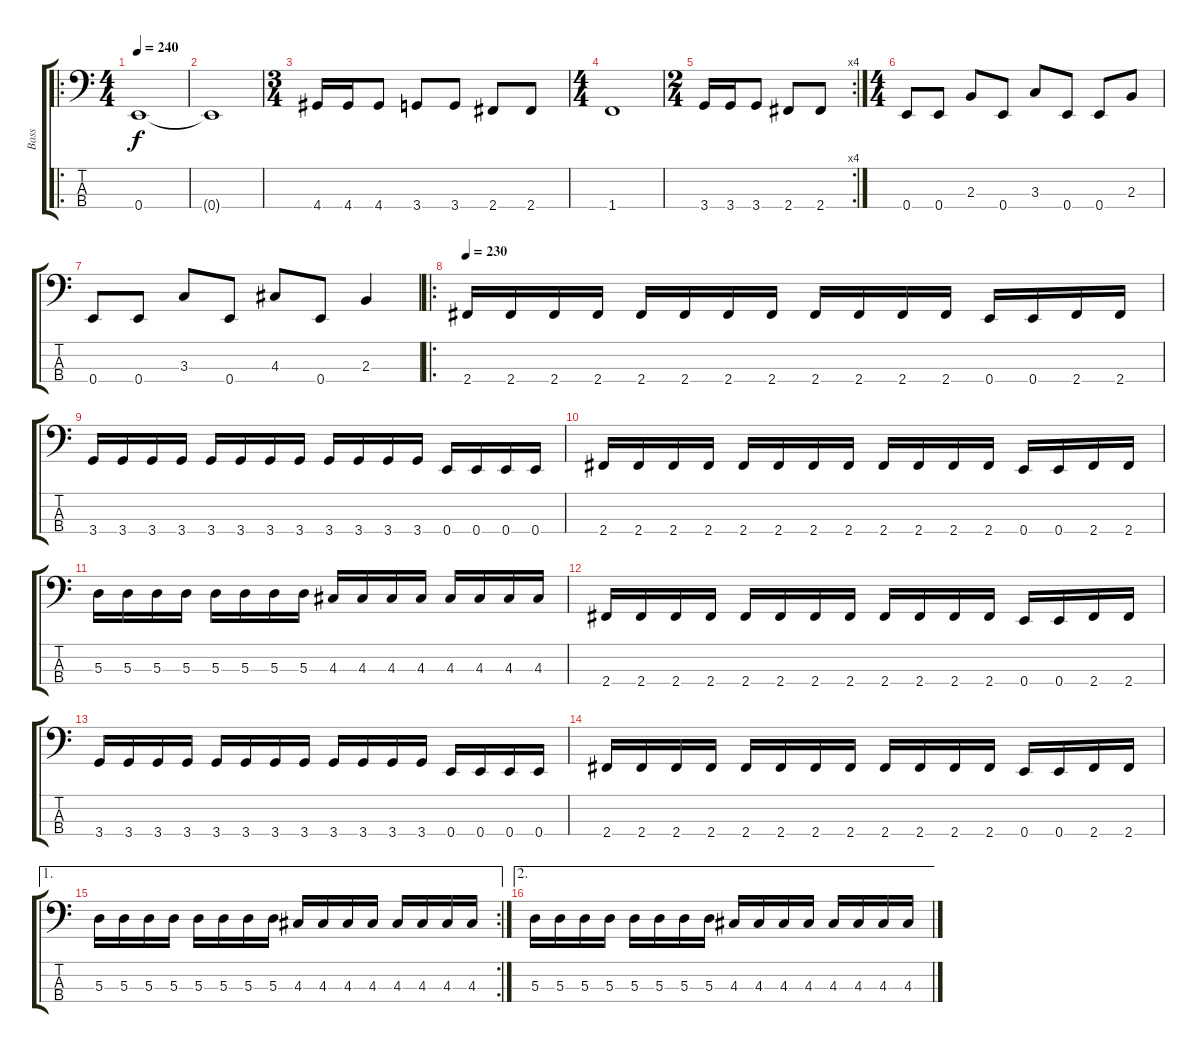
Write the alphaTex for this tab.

\track ("Bass" "Bass") {instrument electricbasspick}
\staff {score tabs}
\tuning (G2 D2 A1 E1) {hide}
\ro
\ts (4 4)
\tempo 240
\clef f4
\ks c
0.4.1{dy f} |
0.4{t}.1 |
\ts (3 4)
4.4.16 4.4.16 4.4.8 3.4.8 3.4.8 2.4.8 2.4.8 |
\ts (4 4)
1.4.1 |
\rc 4
\ts (2 4)
3.4.16 3.4.16 3.4.8 2.4.8 2.4.8 |
\ts (4 4)
0.4.8 0.4.8 2.3.8 0.4.8 3.3.8 0.4.8 0.4.8 2.3.8 |
0.4.8 0.4.8 3.3.8 0.4.8 4.3.8 0.4.8 2.3.4 |
\ro
\tempo 230
2.4.16 2.4.16 2.4.16 2.4.16 2.4.16 2.4.16 2.4.16 2.4.16 2.4.16 2.4.16 2.4.16 2.4.16 0.4.16 0.4.16 2.4.16 2.4.16 |
3.4.16 3.4.16 3.4.16 3.4.16 3.4.16 3.4.16 3.4.16 3.4.16 3.4.16 3.4.16 3.4.16 3.4.16 0.4.16 0.4.16 0.4.16 0.4.16 |
2.4.16 2.4.16 2.4.16 2.4.16 2.4.16 2.4.16 2.4.16 2.4.16 2.4.16 2.4.16 2.4.16 2.4.16 0.4.16 0.4.16 2.4.16 2.4.16 |
5.3.16 5.3.16 5.3.16 5.3.16 5.3.16 5.3.16 5.3.16 5.3.16 4.3.16 4.3.16 4.3.16 4.3.16 4.3.16 4.3.16 4.3.16 4.3.16 |
2.4.16 2.4.16 2.4.16 2.4.16 2.4.16 2.4.16 2.4.16 2.4.16 2.4.16 2.4.16 2.4.16 2.4.16 0.4.16 0.4.16 2.4.16 2.4.16 |
3.4.16 3.4.16 3.4.16 3.4.16 3.4.16 3.4.16 3.4.16 3.4.16 3.4.16 3.4.16 3.4.16 3.4.16 0.4.16 0.4.16 0.4.16 0.4.16 |
2.4.16 2.4.16 2.4.16 2.4.16 2.4.16 2.4.16 2.4.16 2.4.16 2.4.16 2.4.16 2.4.16 2.4.16 0.4.16 0.4.16 2.4.16 2.4.16 |
\ae 1
\rc 2
5.3.16 5.3.16 5.3.16 5.3.16 5.3.16 5.3.16 5.3.16 5.3.16 4.3.16 4.3.16 4.3.16 4.3.16 4.3.16 4.3.16 4.3.16 4.3.16 |
\ae 2
5.3.16 5.3.16 5.3.16 5.3.16 5.3.16 5.3.16 5.3.16 5.3.16 4.3.16 4.3.16 4.3.16 4.3.16 4.3.16 4.3.16 4.3.16 4.3.16
